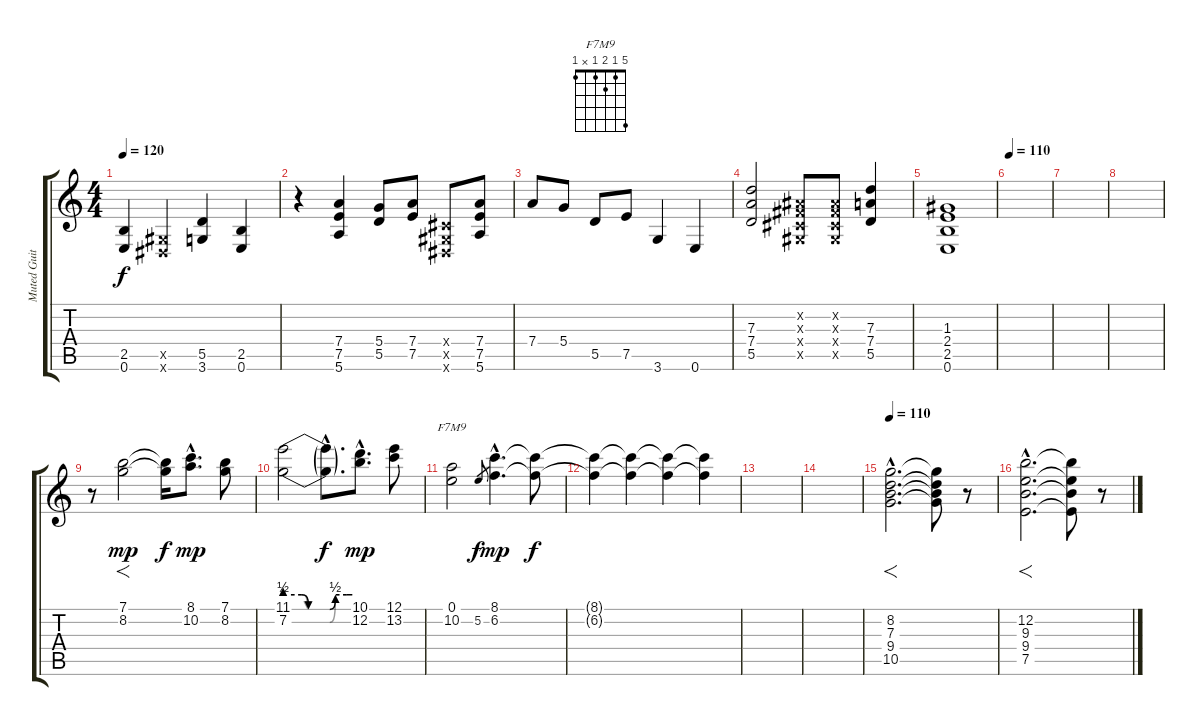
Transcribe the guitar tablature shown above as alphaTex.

\track ("Muted Guitar" "Muted Guit") {instrument overdrivenguitar}
\staff {score tabs}
\tuning (E4 B3 G3 D3 A2 E2) {hide}
\chord ("F7M9" 5 1 2 1 x 1)
\ts (4 4)
\tempo 120
\clef g2
\ks c
(2.5 0.6).4{dy f} (-1.5{x} -1.6{x}).4 (5.5 3.6).4 (2.5 0.6).4 |
r.4 (7.4 7.5 5.6).4 (5.4 5.5).8 (7.4 7.5).8 (-1.4{x} -1.5{x} -1.6{x}).8 (7.4 7.5 5.6).8 |
7.4.8 5.4.8 5.5.8 7.5.8 3.6.4 0.6.4 |
(7.3 7.4 5.5).2 (-1.2{x} -1.3{x} -1.4{x} -1.5{x}).8 (-1.2{x} -1.3{x} -1.4{x} -1.5{x}).8 (7.3 7.4 5.5).4 |
(1.3 2.4 2.5 0.6).1 |
\tempo 110
|
|
|
r.8{volume 10 instrument harmonica} (7.1 8.2).2{f dy mp} (7.1{t} 8.2{t}).16{dy f} (8.1{hac} 10.2{hac}).8{d dy mp} (7.1 8.2).8 |
(11.1{be (custom 0 2 15 2 21 0 40 0 45 2 55 2 60 2)} 7.2{be (custom 0 2 15 2 20 0 40 0 45 2 55 2 60 2)}).2 (11.1{hac t} 7.2{hac t}).8{d dy f} (10.1{hac} 12.2{hac}).8{d dy mp} (12.1 13.2).8 |
(0.1 10.2).2{ch "F7M9"} 5.2.8{gr dy f} (8.1{hac} 6.2{hac}).4{d dy mp} (8.1{t} 6.2{t}).8{dy f volume 11} |
(8.1{t} 6.2{t}).4{volume 10} (8.1{t} 6.2{t}).4{volume 7} (8.1{t} 6.2{t}).4{volume 5} (8.1{t} 6.2{t}).4{volume 1} |
|
|
\tempo 110
(8.2{hac} 7.3{hac} 9.4{hac} 10.5{hac}).2{f d volume 8 instrument violin} (8.2{t} 7.3{t} 9.4{t} 10.5{t}).8 r.8 |
(12.2{hac} 9.3{hac} 9.4{hac} 7.5{hac}).2{f d} (12.2{t} 9.3{t} 9.4{t} 7.5{t}).8 r.8
